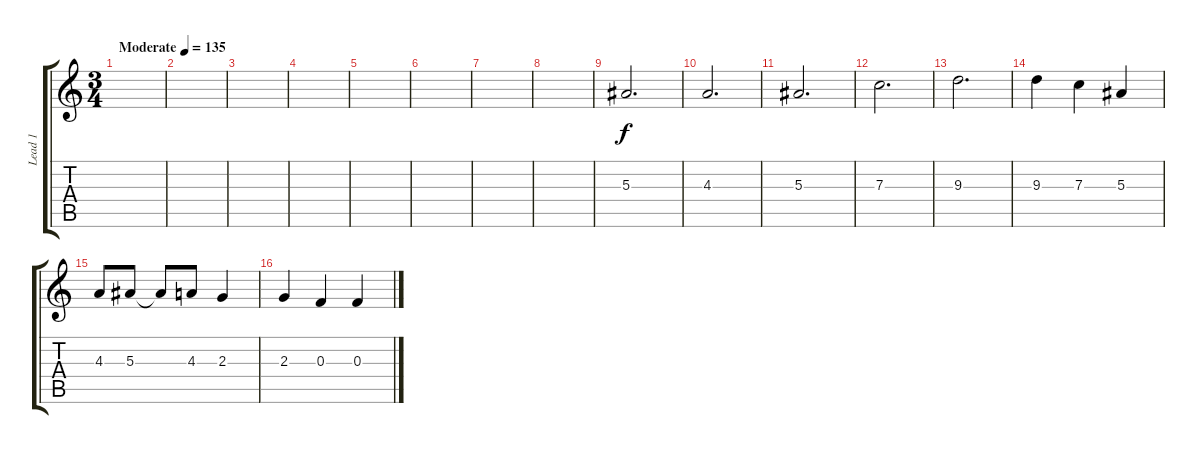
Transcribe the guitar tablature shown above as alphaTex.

\track ("Lead 1" "Lead 1") {instrument distortionguitar}
\staff {score tabs}
\tuning (D4 A3 F3 C3 G2 D2) {hide}
\ts (3 4)
\tempo (135 "Moderate")
\clef g2
\ks c
|
|
|
|
|
|
|
|
5.3.2{d volume 13 balance 12} |
4.3.2{d} |
5.3.2{d} |
7.3.2{d} |
9.3.2{d} |
9.3.4 7.3.4 5.3.4 |
4.3.8 5.3.8 5.3{t}.8 4.3.8 2.3.4 |
2.3.4 0.3.4 0.3.4
